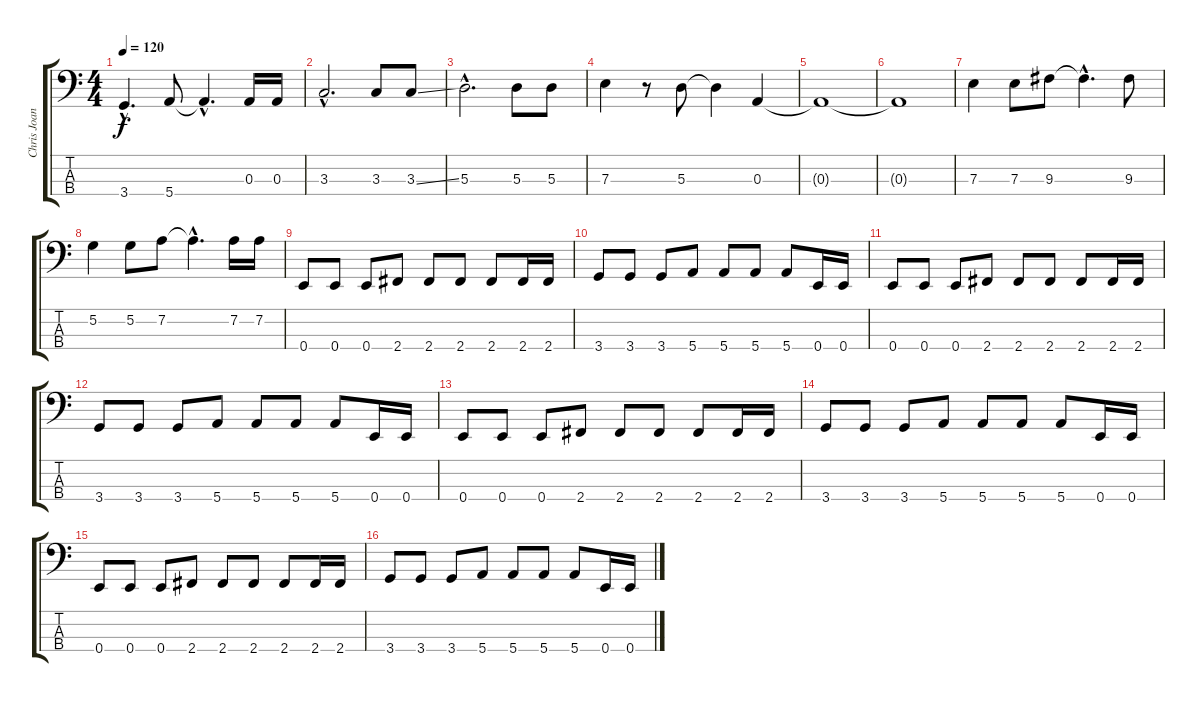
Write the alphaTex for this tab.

\track ("Chris Joannou (basse)" "Chris Joan") {instrument electricbasspick}
\staff {score tabs}
\tuning (G2 D2 A1 E1) {hide}
\ts (4 4)
\tempo 120
\clef f4
\ks c
3.4{hac}.4{d dy f} 5.4.8 5.4{hac t}.4{d} 0.3.16 0.3.16 |
3.3{hac}.2{d} 3.3.8 3.3{ss}.8 |
5.3{hac}.2{d} 5.3.8 5.3.8 |
7.3.4 r.8 5.3.8 5.3{t}.4 0.3.4 |
0.3{t}.1 |
0.3{t}.1 |
7.3.4 7.3.8 9.3.8 9.3{hac t}.4{d} 9.3.8 |
5.2.4 5.2.8 7.2.8 7.2{hac t}.4{d} 7.2.16 7.2.16 |
0.4.8 0.4.8 0.4.8 2.4.8 2.4.8 2.4.8 2.4.8 2.4.16 2.4.16 |
3.4.8 3.4.8 3.4.8 5.4.8 5.4.8 5.4.8 5.4.8 0.4.16 0.4.16 |
0.4.8 0.4.8 0.4.8 2.4.8 2.4.8 2.4.8 2.4.8 2.4.16 2.4.16 |
3.4.8 3.4.8 3.4.8 5.4.8 5.4.8 5.4.8 5.4.8 0.4.16 0.4.16 |
0.4.8 0.4.8 0.4.8 2.4.8 2.4.8 2.4.8 2.4.8 2.4.16 2.4.16 |
3.4.8 3.4.8 3.4.8 5.4.8 5.4.8 5.4.8 5.4.8 0.4.16 0.4.16 |
0.4.8 0.4.8 0.4.8 2.4.8 2.4.8 2.4.8 2.4.8 2.4.16 2.4.16 |
3.4.8 3.4.8 3.4.8 5.4.8 5.4.8 5.4.8 5.4.8 0.4.16 0.4.16
